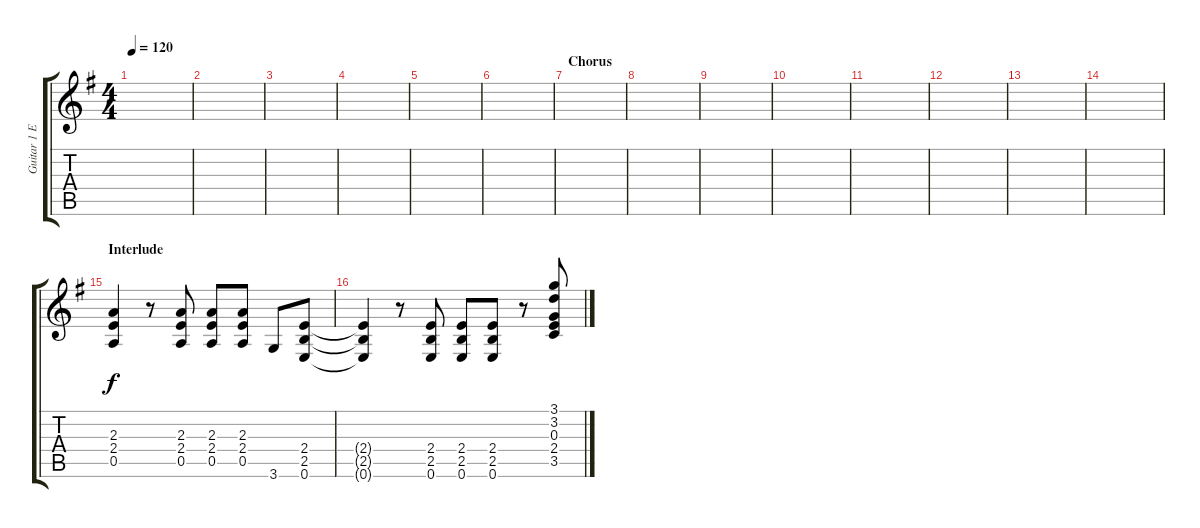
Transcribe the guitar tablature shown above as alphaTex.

\track ("Guitar 1 Electric" "Guitar 1 E") {instrument overdrivenguitar}
\staff {score tabs}
\tuning (E4 B3 G3 D3 A2 E2) {hide}
\ts (4 4)
\tempo 120
\clef g2
\ks g
|
|
|
|
|
|
\section ("" "Chorus")
|
|
|
|
|
|
|
|
\section ("" "Interlude")
(2.3 2.4 0.5).4 r.8 (2.3 2.4 0.5).8 (2.3 2.4 0.5).8 (2.3 2.4 0.5).8 3.6.8 (2.4 2.5 0.6).8 |
(2.4{t} 2.5{t} 0.6{t}).4 r.8 (2.4 2.5 0.6).8 (2.4 2.5 0.6).8 (2.4 2.5 0.6).8 r.8 (3.1 3.2 0.3 2.4 3.5).8
